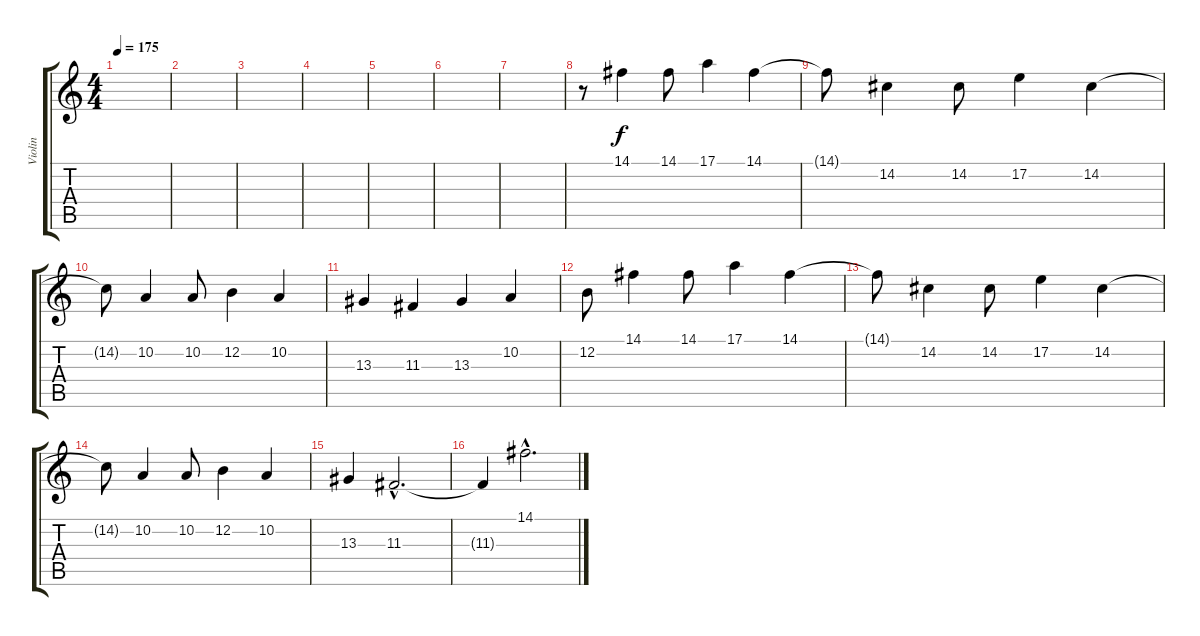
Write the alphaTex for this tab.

\track ("Violin" "Violin") {instrument violin}
\staff {score tabs}
\tuning (E4 B3 G3 D3 A2 E2) {hide}
\ts (4 4)
\tempo 175
\clef g2
\ks c
|
|
|
|
|
|
|
r.8 14.1.4 14.1.8 17.1.4 14.1.4 |
14.1{t}.8 14.2.4 14.2.8 17.2.4 14.2.4 |
14.2{t}.8 10.2.4 10.2.8 12.2.4 10.2.4 |
13.3.4 11.3.4 13.3.4 10.2.4 |
12.2.8 14.1.4 14.1.8 17.1.4 14.1.4 |
14.1{t}.8 14.2.4 14.2.8 17.2.4 14.2.4 |
14.2{t}.8 10.2.4 10.2.8 12.2.4 10.2.4 |
13.3.4 11.3{hac}.2{d} |
11.3{t}.4 14.1{hac}.2{d}
